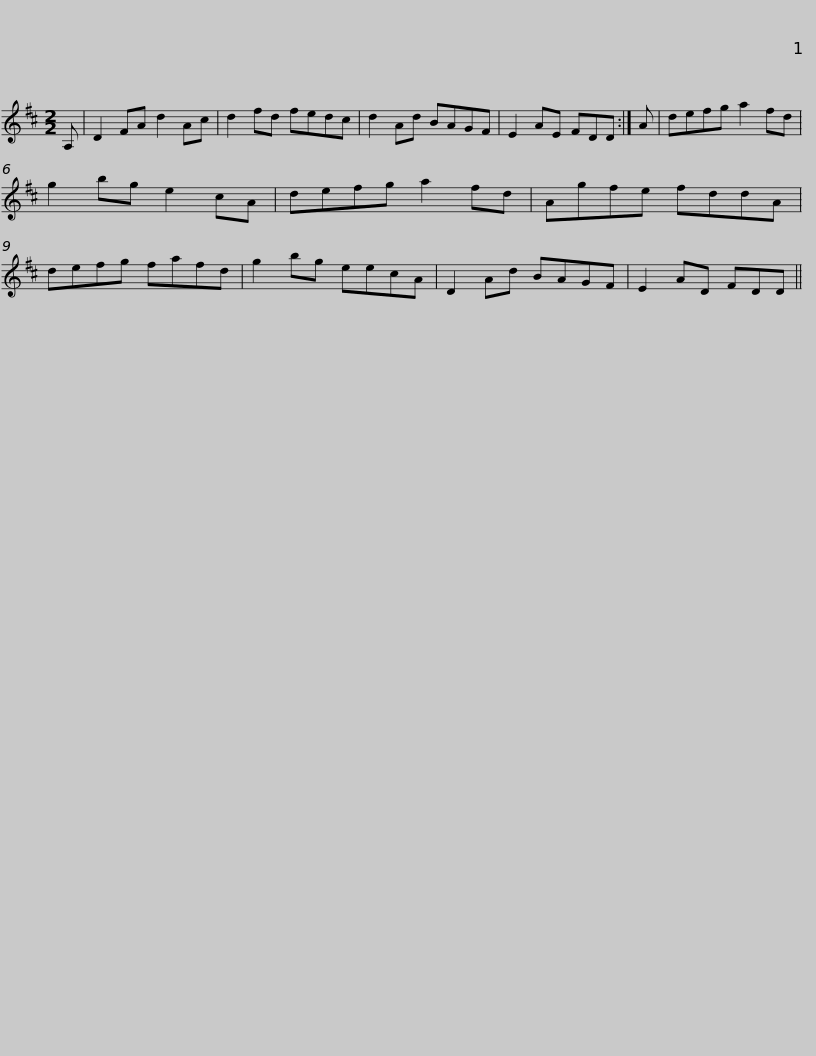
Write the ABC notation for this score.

X:1
L:1/8
M:2/2
I:linebreak $
K:D
V:1 treble
V:1
 A, | D2 FA d2 Ac | d2 fd fedc | d2 Ad BAGF | E2 AE FDD :| %5
 A | defg a2 fd |$ g2 bg e2 cA | defg a2 fd | Agfe fddA | %10
 defg fafd | g2 bg eecA | D2 Ad BAGF |$ E2 AD FDD || %14
